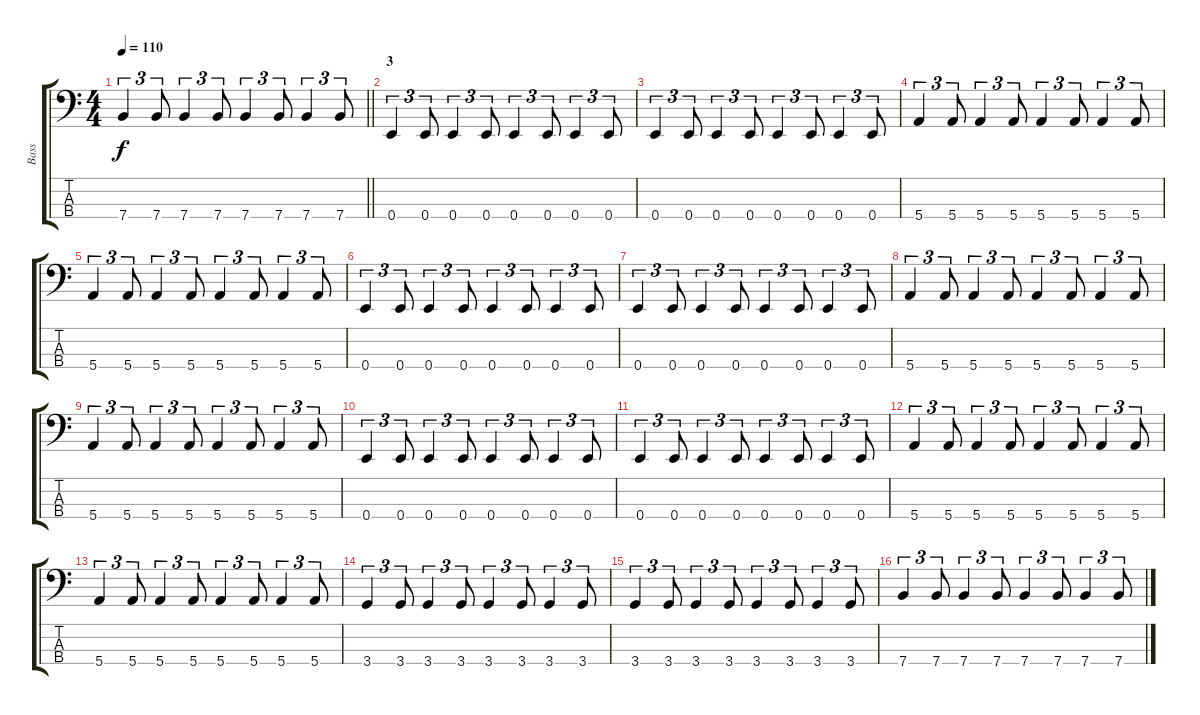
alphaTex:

\track ("Bass" "Bass") {instrument electricbassfinger}
\staff {score tabs}
\tuning (G2 D2 A1 E1) {hide}
\ts (4 4)
\tempo 110
\clef f4
\barLineRight lightlight
\ks c
7.4.4{tu (3 2) dy f} 7.4.8{tu (3 2)} 7.4.4{tu (3 2)} 7.4.8{tu (3 2)} 7.4.4{tu (3 2)} 7.4.8{tu (3 2)} 7.4.4{tu (3 2)} 7.4.8{tu (3 2)} |
\section ("" "3")
0.4.4{tu (3 2)} 0.4.8{tu (3 2)} 0.4.4{tu (3 2)} 0.4.8{tu (3 2)} 0.4.4{tu (3 2)} 0.4.8{tu (3 2)} 0.4.4{tu (3 2)} 0.4.8{tu (3 2)} |
0.4.4{tu (3 2)} 0.4.8{tu (3 2)} 0.4.4{tu (3 2)} 0.4.8{tu (3 2)} 0.4.4{tu (3 2)} 0.4.8{tu (3 2)} 0.4.4{tu (3 2)} 0.4.8{tu (3 2)} |
5.4.4{tu (3 2)} 5.4.8{tu (3 2)} 5.4.4{tu (3 2)} 5.4.8{tu (3 2)} 5.4.4{tu (3 2)} 5.4.8{tu (3 2)} 5.4.4{tu (3 2)} 5.4.8{tu (3 2)} |
5.4.4{tu (3 2)} 5.4.8{tu (3 2)} 5.4.4{tu (3 2)} 5.4.8{tu (3 2)} 5.4.4{tu (3 2)} 5.4.8{tu (3 2)} 5.4.4{tu (3 2)} 5.4.8{tu (3 2)} |
0.4.4{tu (3 2)} 0.4.8{tu (3 2)} 0.4.4{tu (3 2)} 0.4.8{tu (3 2)} 0.4.4{tu (3 2)} 0.4.8{tu (3 2)} 0.4.4{tu (3 2)} 0.4.8{tu (3 2)} |
0.4.4{tu (3 2)} 0.4.8{tu (3 2)} 0.4.4{tu (3 2)} 0.4.8{tu (3 2)} 0.4.4{tu (3 2)} 0.4.8{tu (3 2)} 0.4.4{tu (3 2)} 0.4.8{tu (3 2)} |
5.4.4{tu (3 2)} 5.4.8{tu (3 2)} 5.4.4{tu (3 2)} 5.4.8{tu (3 2)} 5.4.4{tu (3 2)} 5.4.8{tu (3 2)} 5.4.4{tu (3 2)} 5.4.8{tu (3 2)} |
5.4.4{tu (3 2)} 5.4.8{tu (3 2)} 5.4.4{tu (3 2)} 5.4.8{tu (3 2)} 5.4.4{tu (3 2)} 5.4.8{tu (3 2)} 5.4.4{tu (3 2)} 5.4.8{tu (3 2)} |
0.4.4{tu (3 2)} 0.4.8{tu (3 2)} 0.4.4{tu (3 2)} 0.4.8{tu (3 2)} 0.4.4{tu (3 2)} 0.4.8{tu (3 2)} 0.4.4{tu (3 2)} 0.4.8{tu (3 2)} |
0.4.4{tu (3 2)} 0.4.8{tu (3 2)} 0.4.4{tu (3 2)} 0.4.8{tu (3 2)} 0.4.4{tu (3 2)} 0.4.8{tu (3 2)} 0.4.4{tu (3 2)} 0.4.8{tu (3 2)} |
5.4.4{tu (3 2)} 5.4.8{tu (3 2)} 5.4.4{tu (3 2)} 5.4.8{tu (3 2)} 5.4.4{tu (3 2)} 5.4.8{tu (3 2)} 5.4.4{tu (3 2)} 5.4.8{tu (3 2)} |
5.4.4{tu (3 2)} 5.4.8{tu (3 2)} 5.4.4{tu (3 2)} 5.4.8{tu (3 2)} 5.4.4{tu (3 2)} 5.4.8{tu (3 2)} 5.4.4{tu (3 2)} 5.4.8{tu (3 2)} |
3.4.4{tu (3 2)} 3.4.8{tu (3 2)} 3.4.4{tu (3 2)} 3.4.8{tu (3 2)} 3.4.4{tu (3 2)} 3.4.8{tu (3 2)} 3.4.4{tu (3 2)} 3.4.8{tu (3 2)} |
3.4.4{tu (3 2)} 3.4.8{tu (3 2)} 3.4.4{tu (3 2)} 3.4.8{tu (3 2)} 3.4.4{tu (3 2)} 3.4.8{tu (3 2)} 3.4.4{tu (3 2)} 3.4.8{tu (3 2)} |
7.4.4{tu (3 2)} 7.4.8{tu (3 2)} 7.4.4{tu (3 2)} 7.4.8{tu (3 2)} 7.4.4{tu (3 2)} 7.4.8{tu (3 2)} 7.4.4{tu (3 2)} 7.4.8{tu (3 2)}
